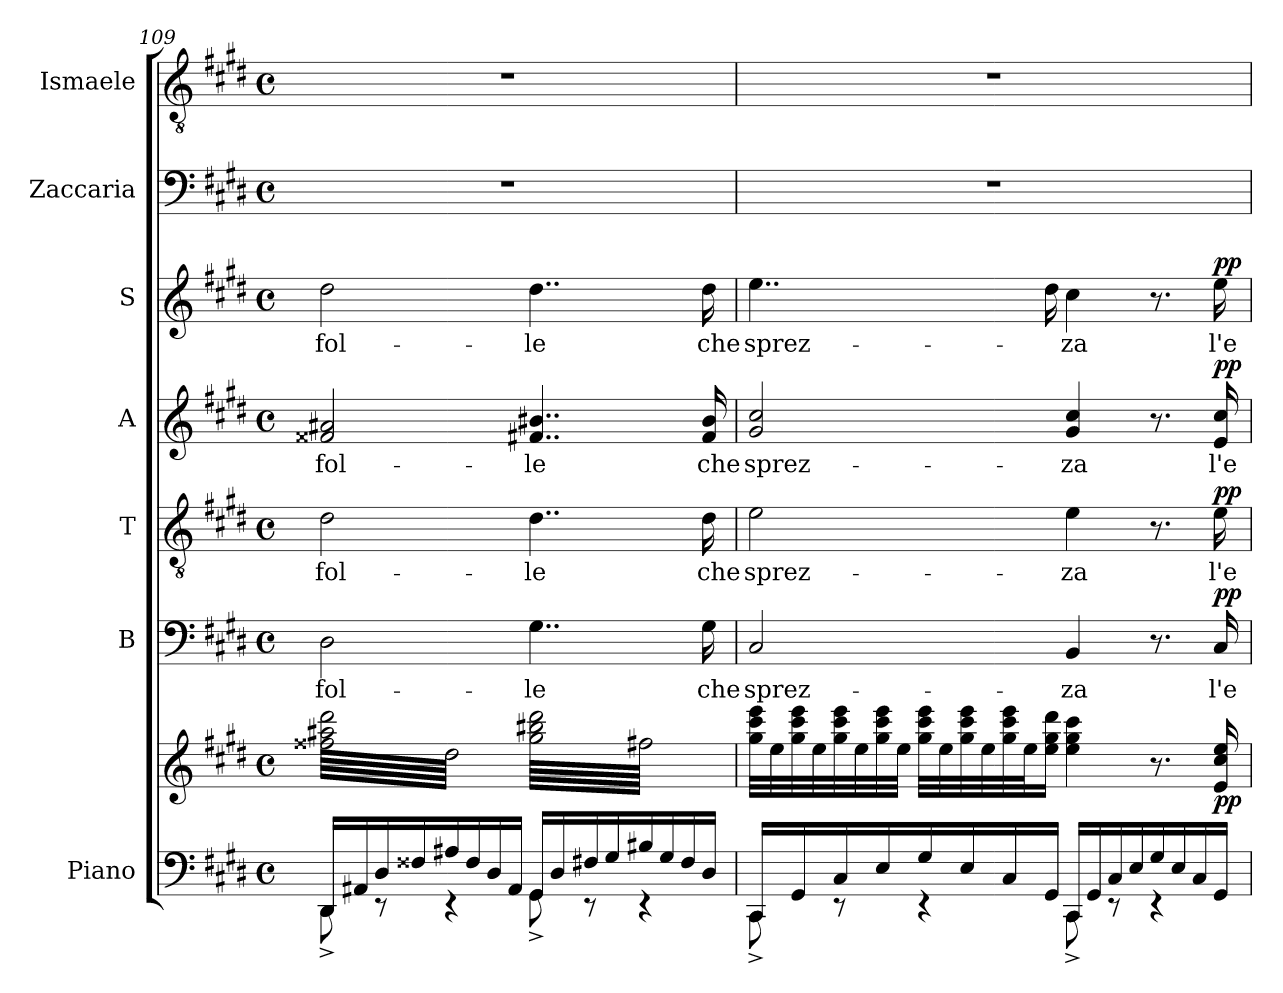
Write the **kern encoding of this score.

**kern	**kern	**dynam	**kern	**text	**dynam	**kern	**text	**dynam	**kern	**text	**dynam	**kern	**text	**dynam	**kern	**kern
*part7	*part7	*part7	*part6	*part6	*part6	*part5	*part5	*part5	*part4	*part4	*part4	*part3	*part3	*part3	*part2	*part1
*staff8	*staff7	*staff7/8	*staff6	*staff6	*staff6	*staff5	*staff5	*staff5	*staff4	*staff4	*staff4	*staff3	*staff3	*staff3	*staff2	*staff1
*I"Piano	*	*	*I"B	*	*	*I"T	*	*	*I"A	*	*	*I"S	*	*	*I"Zaccaria	*I"Ismaele
*I'Pno	*	*	*I'B	*	*	*I'T	*	*	*I'A	*	*	*I'S	*	*	*	*
!!LO:PB:g=z
*clefF4	*clefG2	*	*clefF4	*	*	*clefGv2	*	*	*clefG2	*	*	*clefG2	*	*	*clefF4	*clefGv2
*k[f#c#g#d#]	*k[f#c#g#d#]	*	*k[f#c#g#d#]	*	*	*k[f#c#g#d#]	*	*	*k[f#c#g#d#]	*	*	*k[f#c#g#d#]	*	*	*k[f#c#g#d#]	*k[f#c#g#d#]
*M4/4	*M4/4	*	*M4/4	*	*	*M4/4	*	*	*M4/4	*	*	*M4/4	*	*	*M4/4	*M4/4
*met(c)	*met(c)	*	*met(c)	*	*	*met(c)	*	*	*met(c)	*	*	*met(c)	*	*	*met(c)	*met(c)
=109	=109	=109	=109	=109	=109	=109	=109	=109	=109	=109	=109	=109	=109	=109	=109	=109
*^	*	*	*	*	*	*	*	*	*	*	*	*	*	*	*	*
!	!	!	!	!	!LO:LY:b	!	!	!LO:LY:b	!	!	!LO:LY:b	!	!	!LO:LY:b	!	!	!
*	*	*tremolo	*	*	*	*	*	*	*	*	*	*	*	*	*	*	*
16DD#/LL	8DD#^\	64ff##X\ 64aa#X\ 64ddd#\LLLL	.	2D#\	fol-	.	2d#\	fol-	.	2f##X/ 2a#X/	fol-	.	2dd#\	fol-	.	1r	1r
.	.	64dd#\	.	.	.	.	.	.	.	.	.	.	.	.	.	.	.
.	.	64ff##X\ 64aa#X\ 64ddd#\	.	.	.	.	.	.	.	.	.	.	.	.	.	.	.
.	.	64dd#\	.	.	.	.	.	.	.	.	.	.	.	.	.	.	.
16AA#X/	.	64ff##X\ 64aa#X\ 64ddd#\	.	.	.	.	.	.	.	.	.	.	.	.	.	.	.
.	.	64dd#\	.	.	.	.	.	.	.	.	.	.	.	.	.	.	.
.	.	64ff##X\ 64aa#X\ 64ddd#\	.	.	.	.	.	.	.	.	.	.	.	.	.	.	.
.	.	64dd#\	.	.	.	.	.	.	.	.	.	.	.	.	.	.	.
16D#/	8rEE	64ff##X\ 64aa#X\ 64ddd#\	.	.	.	.	.	.	.	.	.	.	.	.	.	.	.
.	.	64dd#\	.	.	.	.	.	.	.	.	.	.	.	.	.	.	.
.	.	64ff##X\ 64aa#X\ 64ddd#\	.	.	.	.	.	.	.	.	.	.	.	.	.	.	.
.	.	64dd#\	.	.	.	.	.	.	.	.	.	.	.	.	.	.	.
16F##X/	.	64ff##X\ 64aa#X\ 64ddd#\	.	.	.	.	.	.	.	.	.	.	.	.	.	.	.
.	.	64dd#\	.	.	.	.	.	.	.	.	.	.	.	.	.	.	.
.	.	64ff##X\ 64aa#X\ 64ddd#\	.	.	.	.	.	.	.	.	.	.	.	.	.	.	.
.	.	64dd#\	.	.	.	.	.	.	.	.	.	.	.	.	.	.	.
16A#X/	4rEE	64ff##X\ 64aa#X\ 64ddd#\	.	.	.	.	.	.	.	.	.	.	.	.	.	.	.
.	.	64dd#\	.	.	.	.	.	.	.	.	.	.	.	.	.	.	.
.	.	64ff##X\ 64aa#X\ 64ddd#\	.	.	.	.	.	.	.	.	.	.	.	.	.	.	.
.	.	64dd#\	.	.	.	.	.	.	.	.	.	.	.	.	.	.	.
16F##/	.	64ff##X\ 64aa#X\ 64ddd#\	.	.	.	.	.	.	.	.	.	.	.	.	.	.	.
.	.	64dd#\	.	.	.	.	.	.	.	.	.	.	.	.	.	.	.
.	.	64ff##X\ 64aa#X\ 64ddd#\	.	.	.	.	.	.	.	.	.	.	.	.	.	.	.
.	.	64dd#\	.	.	.	.	.	.	.	.	.	.	.	.	.	.	.
16D#/	.	64ff##X\ 64aa#X\ 64ddd#\	.	.	.	.	.	.	.	.	.	.	.	.	.	.	.
.	.	64dd#\	.	.	.	.	.	.	.	.	.	.	.	.	.	.	.
.	.	64ff##X\ 64aa#X\ 64ddd#\	.	.	.	.	.	.	.	.	.	.	.	.	.	.	.
.	.	64dd#\	.	.	.	.	.	.	.	.	.	.	.	.	.	.	.
16AA#/JJ	.	64ff##X\ 64aa#X\ 64ddd#\	.	.	.	.	.	.	.	.	.	.	.	.	.	.	.
.	.	64dd#\	.	.	.	.	.	.	.	.	.	.	.	.	.	.	.
.	.	64ff##X\ 64aa#X\ 64ddd#\	.	.	.	.	.	.	.	.	.	.	.	.	.	.	.
.	.	64dd#\JJJJ	.	.	.	.	.	.	.	.	.	.	.	.	.	.	.
!	!	!	!	!	!LO:LY:b	!	!	!LO:LY:b	!	!	!LO:LY:b	!	!	!LO:LY:b	!	!	!
16GG#/LL	8GG#^\	64gg#\ 64bb#X\ 64ddd#\LLLL	.	4..G#\	-le	.	4..d#\	-le	.	4..f#X/ 4..b#X/	-le	.	4..dd#\	-le	.	.	.
.	.	64ff#X\	.	.	.	.	.	.	.	.	.	.	.	.	.	.	.
.	.	64gg#\ 64bb#X\ 64ddd#\	.	.	.	.	.	.	.	.	.	.	.	.	.	.	.
.	.	64ff#X\	.	.	.	.	.	.	.	.	.	.	.	.	.	.	.
16D#/	.	64gg#\ 64bb#X\ 64ddd#\	.	.	.	.	.	.	.	.	.	.	.	.	.	.	.
.	.	64ff#X\	.	.	.	.	.	.	.	.	.	.	.	.	.	.	.
.	.	64gg#\ 64bb#X\ 64ddd#\	.	.	.	.	.	.	.	.	.	.	.	.	.	.	.
.	.	64ff#X\	.	.	.	.	.	.	.	.	.	.	.	.	.	.	.
16F#X/	8rEE	64gg#\ 64bb#X\ 64ddd#\	.	.	.	.	.	.	.	.	.	.	.	.	.	.	.
.	.	64ff#X\	.	.	.	.	.	.	.	.	.	.	.	.	.	.	.
.	.	64gg#\ 64bb#X\ 64ddd#\	.	.	.	.	.	.	.	.	.	.	.	.	.	.	.
.	.	64ff#X\	.	.	.	.	.	.	.	.	.	.	.	.	.	.	.
16G#/	.	64gg#\ 64bb#X\ 64ddd#\	.	.	.	.	.	.	.	.	.	.	.	.	.	.	.
.	.	64ff#X\	.	.	.	.	.	.	.	.	.	.	.	.	.	.	.
.	.	64gg#\ 64bb#X\ 64ddd#\	.	.	.	.	.	.	.	.	.	.	.	.	.	.	.
.	.	64ff#X\	.	.	.	.	.	.	.	.	.	.	.	.	.	.	.
16B#X/	4rEE	64gg#\ 64bb#X\ 64ddd#\	.	.	.	.	.	.	.	.	.	.	.	.	.	.	.
.	.	64ff#X\	.	.	.	.	.	.	.	.	.	.	.	.	.	.	.
.	.	64gg#\ 64bb#X\ 64ddd#\	.	.	.	.	.	.	.	.	.	.	.	.	.	.	.
.	.	64ff#X\	.	.	.	.	.	.	.	.	.	.	.	.	.	.	.
16G#/	.	64gg#\ 64bb#X\ 64ddd#\	.	.	.	.	.	.	.	.	.	.	.	.	.	.	.
.	.	64ff#X\	.	.	.	.	.	.	.	.	.	.	.	.	.	.	.
.	.	64gg#\ 64bb#X\ 64ddd#\	.	.	.	.	.	.	.	.	.	.	.	.	.	.	.
.	.	64ff#X\	.	.	.	.	.	.	.	.	.	.	.	.	.	.	.
16F#/	.	64gg#\ 64bb#X\ 64ddd#\	.	.	.	.	.	.	.	.	.	.	.	.	.	.	.
.	.	64ff#X\	.	.	.	.	.	.	.	.	.	.	.	.	.	.	.
.	.	64gg#\ 64bb#X\ 64ddd#\	.	.	.	.	.	.	.	.	.	.	.	.	.	.	.
.	.	64ff#X\	.	.	.	.	.	.	.	.	.	.	.	.	.	.	.
!	!	!	!	!	!LO:LY:b	!	!	!LO:LY:b	!	!	!LO:LY:b	!	!	!LO:LY:b	!	!	!
16D#/JJ	.	64gg#\ 64bb#X\ 64ddd#\	.	16G#\	che	.	16d#\	che	.	16f#/ 16b#/	che	.	16dd#\	che	.	.	.
.	.	64ff#X\	.	.	.	.	.	.	.	.	.	.	.	.	.	.	.
.	.	64gg#\ 64bb#X\ 64ddd#\	.	.	.	.	.	.	.	.	.	.	.	.	.	.	.
.	.	64ff#X\JJJJ	.	.	.	.	.	.	.	.	.	.	.	.	.	.	.
*	*	*Xtremolo	*	*	*	*	*	*	*	*	*	*	*	*	*	*	*
=110	=110	=110	=110	=110	=110	=110	=110	=110	=110	=110	=110	=110	=110	=110	=110	=110	=110
!	!	!	!	!	!LO:LY:b	!	!	!LO:LY:b	!	!	!LO:LY:b	!	!	!LO:LY:b	!	!	!
16CC#/LL	8CC#^\	32gg#\ 32ccc#\ 32eee\LLL	.	2C#/	sprez-	.	2e\	sprez-	.	2g#/ 2cc#/	sprez-	.	4..ee\	sprez-	.	1r	1r
.	.	.	.	.	.	.	.	.	.	.	.	.	.	.	.	.	.
.	.	32ee\	.	.	.	.	.	.	.	.	.	.	.	.	.	.	.
.	.	.	.	.	.	.	.	.	.	.	.	.	.	.	.	.	.
16GG#/	.	32gg#\ 32ccc#\ 32eee\	.	.	.	.	.	.	.	.	.	.	.	.	.	.	.
.	.	.	.	.	.	.	.	.	.	.	.	.	.	.	.	.	.
.	.	32ee\	.	.	.	.	.	.	.	.	.	.	.	.	.	.	.
.	.	.	.	.	.	.	.	.	.	.	.	.	.	.	.	.	.
16C#/	8rEE	32gg#\ 32ccc#\ 32eee\	.	.	.	.	.	.	.	.	.	.	.	.	.	.	.
.	.	.	.	.	.	.	.	.	.	.	.	.	.	.	.	.	.
.	.	32ee\	.	.	.	.	.	.	.	.	.	.	.	.	.	.	.
.	.	.	.	.	.	.	.	.	.	.	.	.	.	.	.	.	.
16E/	.	32gg#\ 32ccc#\ 32eee\	.	.	.	.	.	.	.	.	.	.	.	.	.	.	.
.	.	.	.	.	.	.	.	.	.	.	.	.	.	.	.	.	.
.	.	32ee\JJJ	.	.	.	.	.	.	.	.	.	.	.	.	.	.	.
.	.	.	.	.	.	.	.	.	.	.	.	.	.	.	.	.	.
16G#/	4rEE	32gg#\ 32ccc#\ 32eee\LLL	.	.	.	.	.	.	.	.	.	.	.	.	.	.	.
.	.	32ee\	.	.	.	.	.	.	.	.	.	.	.	.	.	.	.
16E/	.	32gg#\ 32ccc#\ 32eee\	.	.	.	.	.	.	.	.	.	.	.	.	.	.	.
.	.	32ee\	.	.	.	.	.	.	.	.	.	.	.	.	.	.	.
16C#/	.	32gg#\ 32ccc#\ 32eee\	.	.	.	.	.	.	.	.	.	.	.	.	.	.	.
.	.	32ee\J	.	.	.	.	.	.	.	.	.	.	.	.	.	.	.
16GG#/JJ	.	16ee\ 16gg#\ 16ddd#\JJ	.	.	.	.	.	.	.	.	.	.	16dd#\	.	.	.	.
!	!	!	!	!	!LO:LY:b	!	!	!LO:LY:b	!	!	!LO:LY:b	!	!	!LO:LY:b	!	!	!
16CC#/LL	8CC#^\	4ee\ 4gg#\ 4ccc#\	.	4BB/	-za	.	4e\	-za	.	4g#/ 4cc#/	-za	.	4cc#\	-za	.	.	.
16GG#/	.	.	.	.	.	.	.	.	.	.	.	.	.	.	.	.	.
16C#/	8rEE	.	.	.	.	.	.	.	.	.	.	.	.	.	.	.	.
16E/	.	.	.	.	.	.	.	.	.	.	.	.	.	.	.	.	.
16G#/	4rEE	8.r	.	8.r	.	.	8.r	.	.	8.r	.	.	8.r	.	.	.	.
16E/	.	.	.	.	.	.	.	.	.	.	.	.	.	.	.	.	.
16C#/	.	.	.	.	.	.	.	.	.	.	.	.	.	.	.	.	.
!	!	!	!LO:DY:b	!	!LO:LY:b	!LO:DY:a	!	!LO:LY:b	!LO:DY:a	!	!LO:LY:b	!LO:DY:a	!	!LO:LY:b	!LO:DY:a	!	!
16GG#/JJ	.	16e/ 16cc#/ 16ee/	pp	16C#/	l'e-	pp	16e\	l'e-	pp	16e/ 16cc#/	l'e-	pp	16ee\	l'e-	pp	.	.
*v	*v	*	*	*	*	*	*	*	*	*	*	*	*	*	*	*	*
=	=	=	=	=	=	=	=	=	=	=	=	=	=	=	=	=
*-	*-	*-	*-	*-	*-	*-	*-	*-	*-	*-	*-	*-	*-	*-	*-	*-
